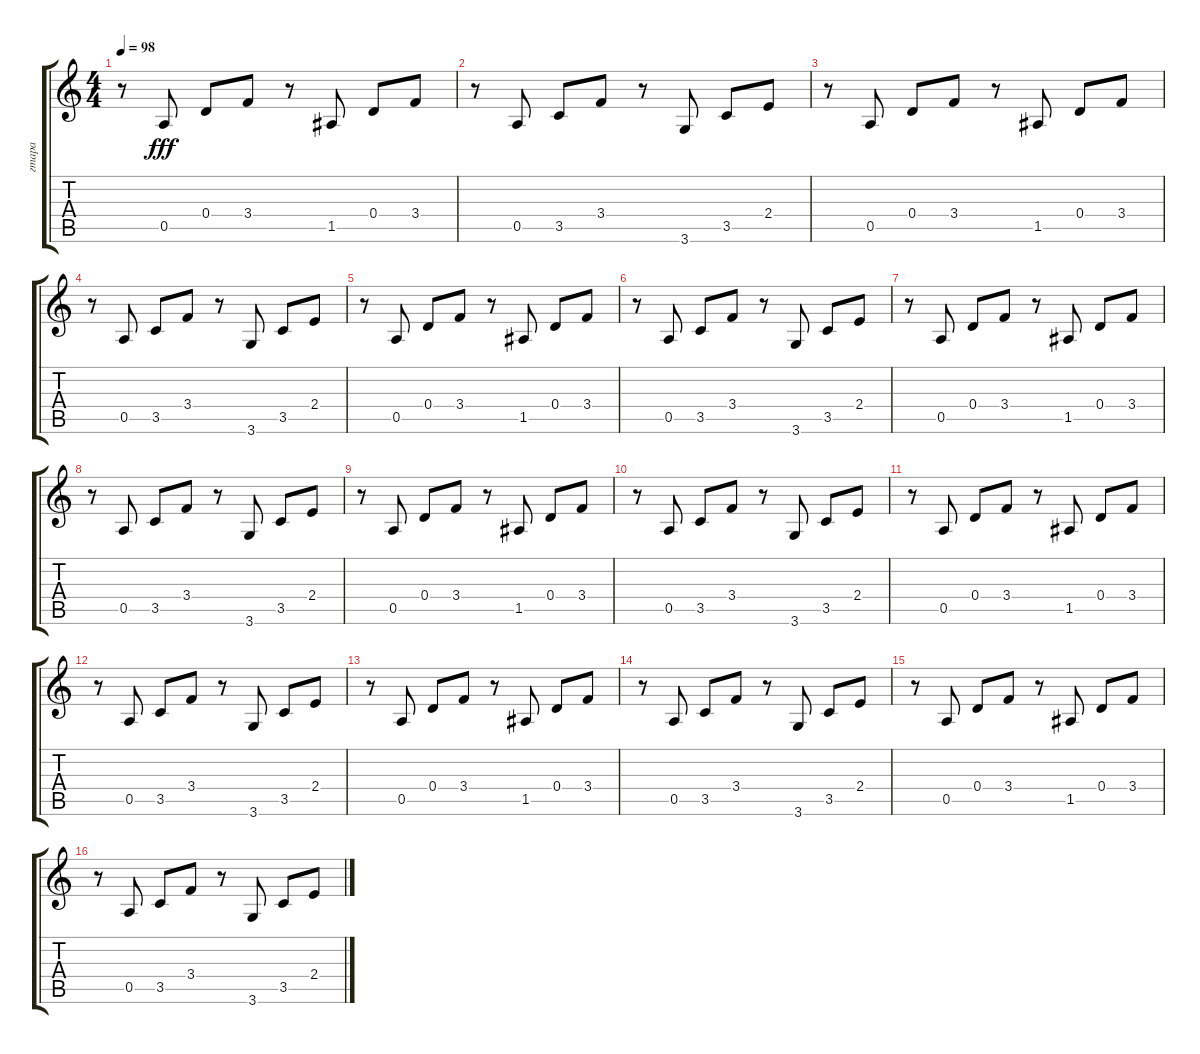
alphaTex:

\track ("гтара" "гтара") {instrument electricguitarjazz}
\staff {score tabs}
\tuning (E4 B3 G3 D3 A2 E2) {hide}
\ts (4 4)
\tempo 98
\clef g2
\ks c
r.8{dy fff} 0.5.8 0.4.8 3.4.8 r.8 1.5.8 0.4.8 3.4.8 |
r.8 0.5.8 3.5.8 3.4.8 r.8 3.6.8 3.5.8 2.4.8 |
r.8 0.5.8 0.4.8 3.4.8 r.8 1.5.8 0.4.8 3.4.8 |
r.8 0.5.8 3.5.8 3.4.8 r.8 3.6.8 3.5.8 2.4.8 |
r.8 0.5.8 0.4.8 3.4.8 r.8 1.5.8 0.4.8 3.4.8 |
r.8 0.5.8 3.5.8 3.4.8 r.8 3.6.8 3.5.8 2.4.8 |
r.8 0.5.8 0.4.8 3.4.8 r.8 1.5.8 0.4.8 3.4.8 |
r.8 0.5.8 3.5.8 3.4.8 r.8 3.6.8 3.5.8 2.4.8 |
r.8 0.5.8 0.4.8 3.4.8 r.8 1.5.8 0.4.8 3.4.8 |
r.8 0.5.8 3.5.8 3.4.8 r.8 3.6.8 3.5.8 2.4.8 |
r.8 0.5.8 0.4.8 3.4.8 r.8 1.5.8 0.4.8 3.4.8 |
r.8 0.5.8 3.5.8 3.4.8 r.8 3.6.8 3.5.8 2.4.8 |
r.8 0.5.8 0.4.8 3.4.8 r.8 1.5.8 0.4.8 3.4.8 |
r.8 0.5.8 3.5.8 3.4.8 r.8 3.6.8 3.5.8 2.4.8 |
r.8 0.5.8 0.4.8 3.4.8 r.8 1.5.8 0.4.8 3.4.8 |
r.8 0.5.8 3.5.8 3.4.8 r.8 3.6.8 3.5.8 2.4.8
